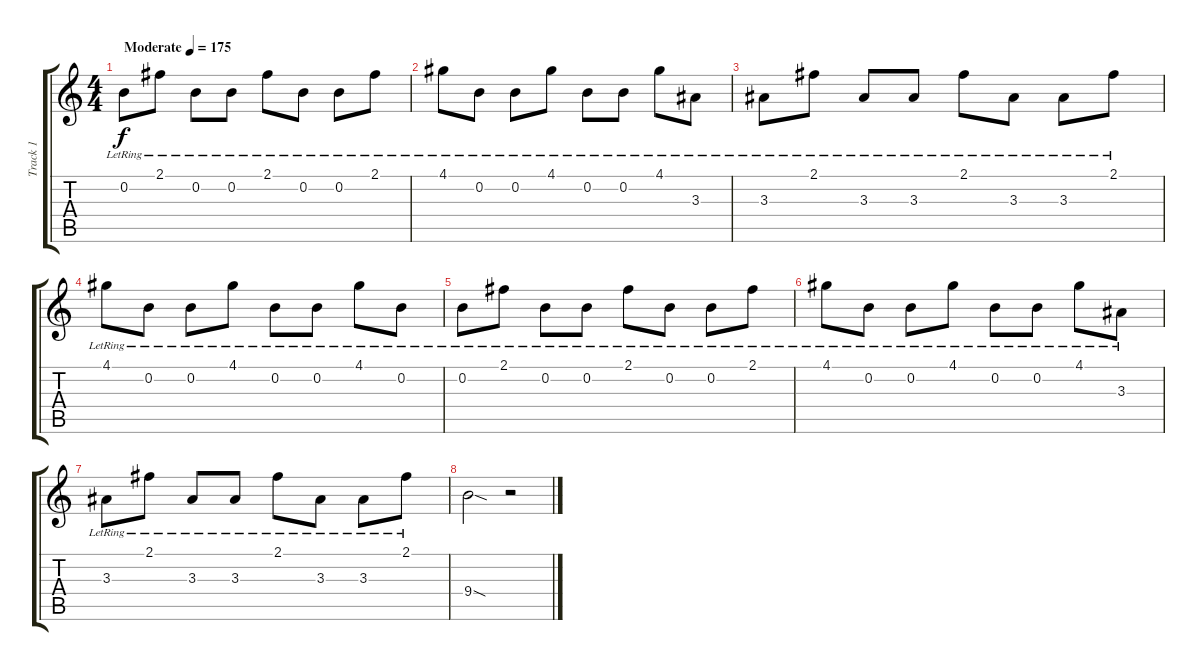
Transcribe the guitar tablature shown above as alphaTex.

\track ("Track 1" "Track 1") {instrument acousticguitarsteel}
\staff {score tabs}
\tuning (E4 B3 G3 D3 A2 E2) {hide}
\ts (4 4)
\tempo (175 "Moderate")
\clef g2
\ks c
0.2{lr}.8{dy f instrument acousticguitarsteel} 2.1{lr}.8 0.2{lr}.8 0.2{lr}.8 2.1{lr}.8 0.2{lr}.8 0.2{lr}.8 2.1{lr}.8 |
4.1{lr}.8 0.2{lr}.8 0.2{lr}.8 4.1{lr}.8 0.2{lr}.8 0.2{lr}.8 4.1{lr}.8 3.3{lr}.8 |
3.3{lr}.8 2.1{lr}.8 3.3{lr}.8 3.3{lr}.8 2.1{lr}.8 3.3{lr}.8 3.3{lr}.8 2.1{lr}.8 |
4.1{lr}.8 0.2{lr}.8 0.2{lr}.8 4.1{lr}.8 0.2{lr}.8 0.2{lr}.8 4.1{lr}.8 0.2{lr}.8 |
0.2{lr}.8 2.1{lr}.8 0.2{lr}.8 0.2{lr}.8 2.1{lr}.8 0.2{lr}.8 0.2{lr}.8 2.1{lr}.8 |
4.1{lr}.8 0.2{lr}.8 0.2{lr}.8 4.1{lr}.8 0.2{lr}.8 0.2{lr}.8 4.1{lr}.8 3.3{lr}.8 |
3.3{lr}.8 2.1{lr}.8 3.3{lr}.8 3.3{lr}.8 2.1{lr}.8 3.3{lr}.8 3.3{lr}.8 2.1{lr}.8 |
9.4{sod}.2 r.2
